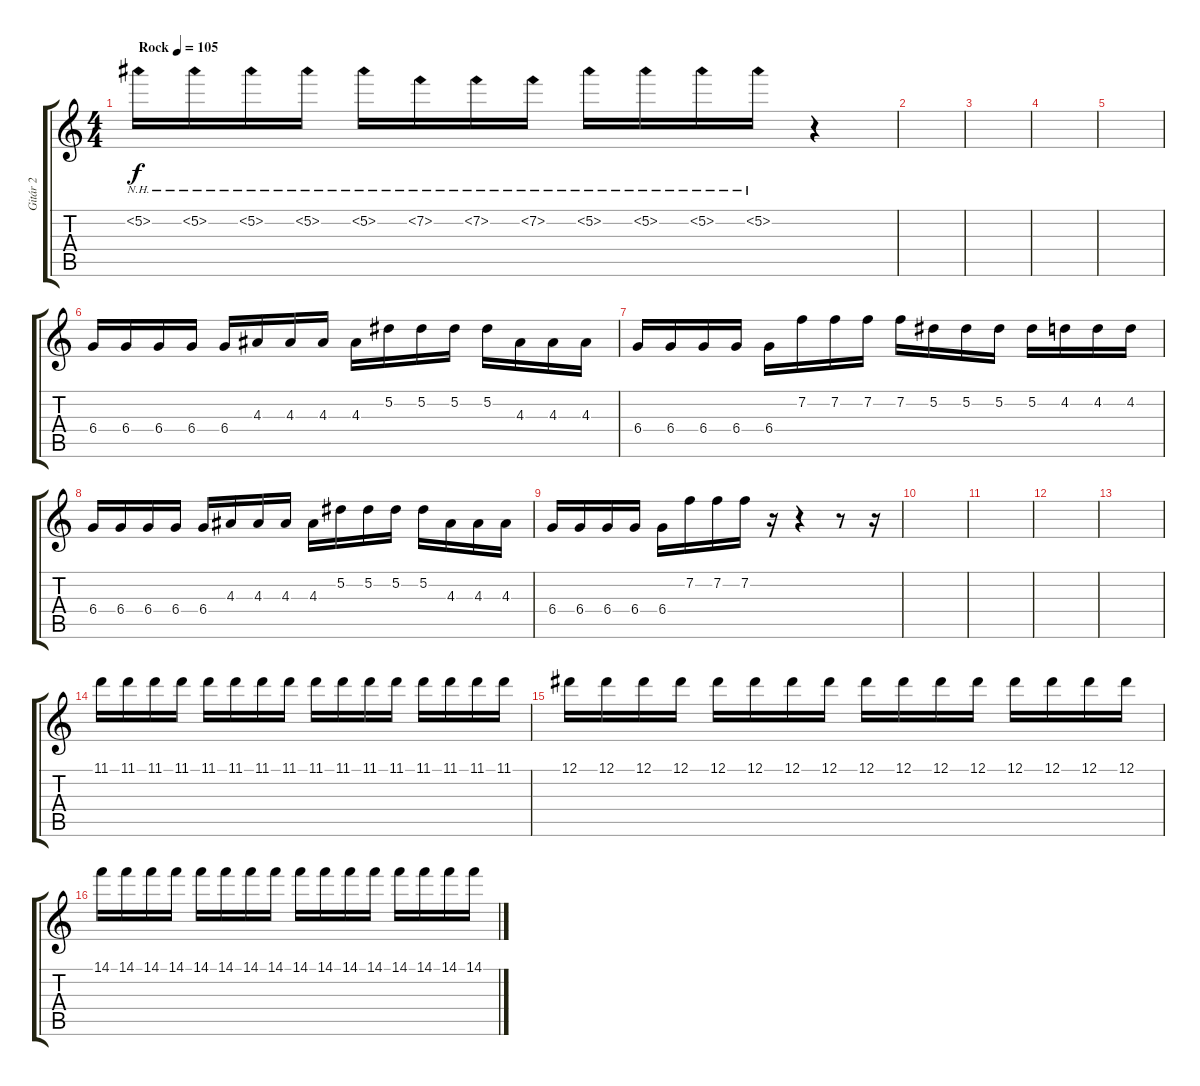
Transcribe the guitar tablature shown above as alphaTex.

\track ("Gitár 2" "Gitár 2") {instrument distortionguitar}
\staff {score tabs}
\tuning (Eb4 Bb3 Gb3 Db3 Ab2 Db2) {hide}
\ts (4 4)
\tempo (105 "Rock")
\clef g2
\ks c
5.2{nh}.16{dy f instrument distortionguitar} 5.2{nh}.16 5.2{nh}.16 5.2{nh}.16 5.2{nh}.16 7.2{nh}.16 7.2{nh}.16 7.2{nh}.16 5.2{nh}.16 5.2{nh}.16 5.2{nh}.16 5.2{nh}.16 r.4 |
|
|
|
|
6.4.16 6.4.16 6.4.16 6.4.16 6.4.16 4.3.16 4.3.16 4.3.16 4.3.16 5.2.16 5.2.16 5.2.16 5.2.16 4.3.16 4.3.16 4.3.16 |
6.4.16 6.4.16 6.4.16 6.4.16 6.4.16 7.2.16 7.2.16 7.2.16 7.2.16 5.2.16 5.2.16 5.2.16 5.2.16 4.2.16 4.2.16 4.2.16 |
6.4.16 6.4.16 6.4.16 6.4.16 6.4.16 4.3.16 4.3.16 4.3.16 4.3.16 5.2.16 5.2.16 5.2.16 5.2.16 4.3.16 4.3.16 4.3.16 |
6.4.16 6.4.16 6.4.16 6.4.16 6.4.16 7.2.16 7.2.16 7.2.16 r.16 r.4 r.8 r.16 |
|
|
|
|
11.1.16 11.1.16 11.1.16 11.1.16 11.1.16 11.1.16 11.1.16 11.1.16 11.1.16 11.1.16 11.1.16 11.1.16 11.1.16 11.1.16 11.1.16 11.1.16 |
12.1.16 12.1.16 12.1.16 12.1.16 12.1.16 12.1.16 12.1.16 12.1.16 12.1.16 12.1.16 12.1.16 12.1.16 12.1.16 12.1.16 12.1.16 12.1.16 |
14.1.16 14.1.16 14.1.16 14.1.16 14.1.16 14.1.16 14.1.16 14.1.16 14.1.16 14.1.16 14.1.16 14.1.16 14.1.16 14.1.16 14.1.16 14.1.16
